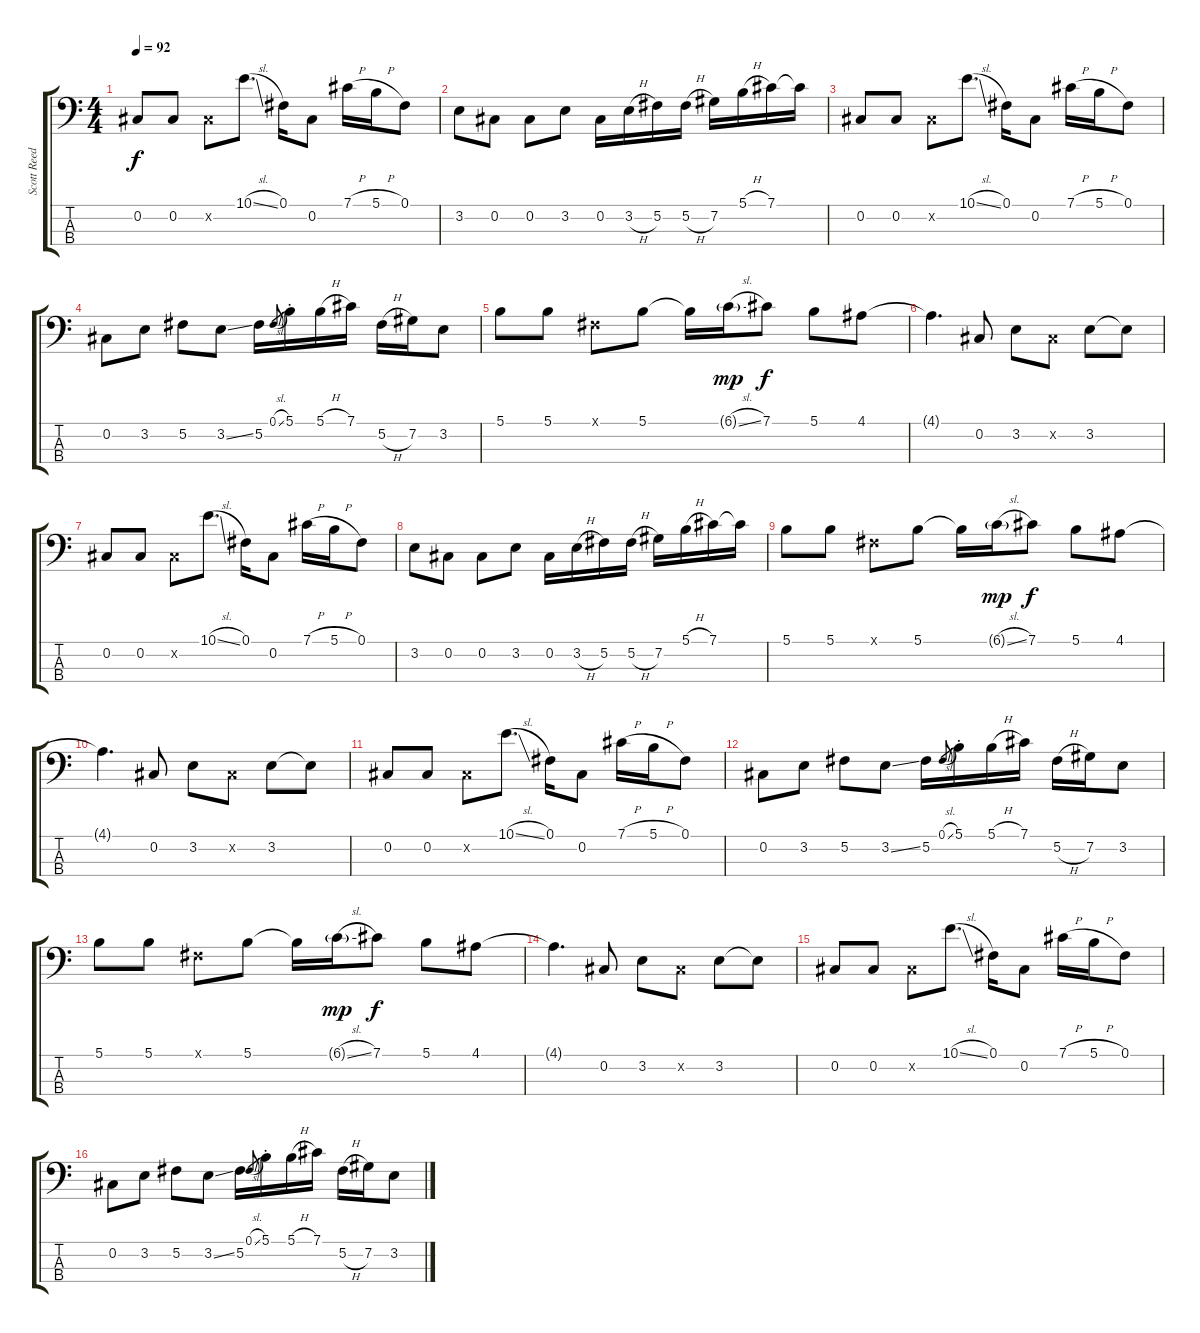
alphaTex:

\track ("Scott Reeder - Bass" "Scott Reed") {instrument acousticbass}
\staff {score tabs}
\tuning (Gb2 Db2 A1 E1) {hide}
\ts (4 4)
\tempo 92
\clef f4
\ks c
0.2.8{dy f} 0.2.8 0.2{x}.8 10.1{sl}.8{d} 0.1.16 0.2.8 7.1{h}.16 5.1{h}.16 0.1.8 |
3.2.8 0.2.8 0.2.8 3.2.8 0.2.16 3.2{h}.16 5.2.16 5.2{h}.16 7.2.16 5.1{h}.16 7.1.16 7.1{t}.16 |
0.2.8 0.2.8 0.2{x}.8 10.1{sl}.8{d} 0.1.16 0.2.8 7.1{h}.16 5.1{h}.16 0.1.8 |
0.2.8 3.2.8 5.2.8 3.2{ss}.8 5.2.16 0.1{sl}.8{gr} 5.1{st}.16 5.1{h}.16 7.1.16 5.2{h}.16 7.2.16 3.2.8 |
5.1.8 5.1.8 0.1{x}.8 5.1.8 5.1{t}.16 6.1{sl g}.16{dy mp} 7.1.8{dy f} 5.1.8 4.1.8 |
4.1{t}.4{d} 0.2.8 3.2.8 0.2{x}.8 3.2.8 3.2{t}.8 |
0.2.8 0.2.8 0.2{x}.8 10.1{sl}.8{d} 0.1.16 0.2.8 7.1{h}.16 5.1{h}.16 0.1.8 |
3.2.8 0.2.8 0.2.8 3.2.8 0.2.16 3.2{h}.16 5.2.16 5.2{h}.16 7.2.16 5.1{h}.16 7.1.16 7.1{t}.16 |
5.1.8 5.1.8 0.1{x}.8 5.1.8 5.1{t}.16 6.1{sl g}.16{dy mp} 7.1.8{dy f} 5.1.8 4.1.8 |
4.1{t}.4{d} 0.2.8 3.2.8 0.2{x}.8 3.2.8 3.2{t}.8 |
0.2.8 0.2.8 0.2{x}.8 10.1{sl}.8{d} 0.1.16 0.2.8 7.1{h}.16 5.1{h}.16 0.1.8 |
0.2.8 3.2.8 5.2.8 3.2{ss}.8 5.2.16 0.1{sl}.8{gr} 5.1{st}.16 5.1{h}.16 7.1.16 5.2{h}.16 7.2.16 3.2.8 |
5.1.8 5.1.8 0.1{x}.8 5.1.8 5.1{t}.16 6.1{sl g}.16{dy mp} 7.1.8{dy f} 5.1.8 4.1.8 |
4.1{t}.4{d} 0.2.8 3.2.8 0.2{x}.8 3.2.8 3.2{t}.8 |
0.2.8 0.2.8 0.2{x}.8 10.1{sl}.8{d} 0.1.16 0.2.8 7.1{h}.16 5.1{h}.16 0.1.8 |
0.2.8 3.2.8 5.2.8 3.2{ss}.8 5.2.16 0.1{sl}.8{gr} 5.1{st}.16 5.1{h}.16 7.1.16 5.2{h}.16 7.2.16 3.2.8
